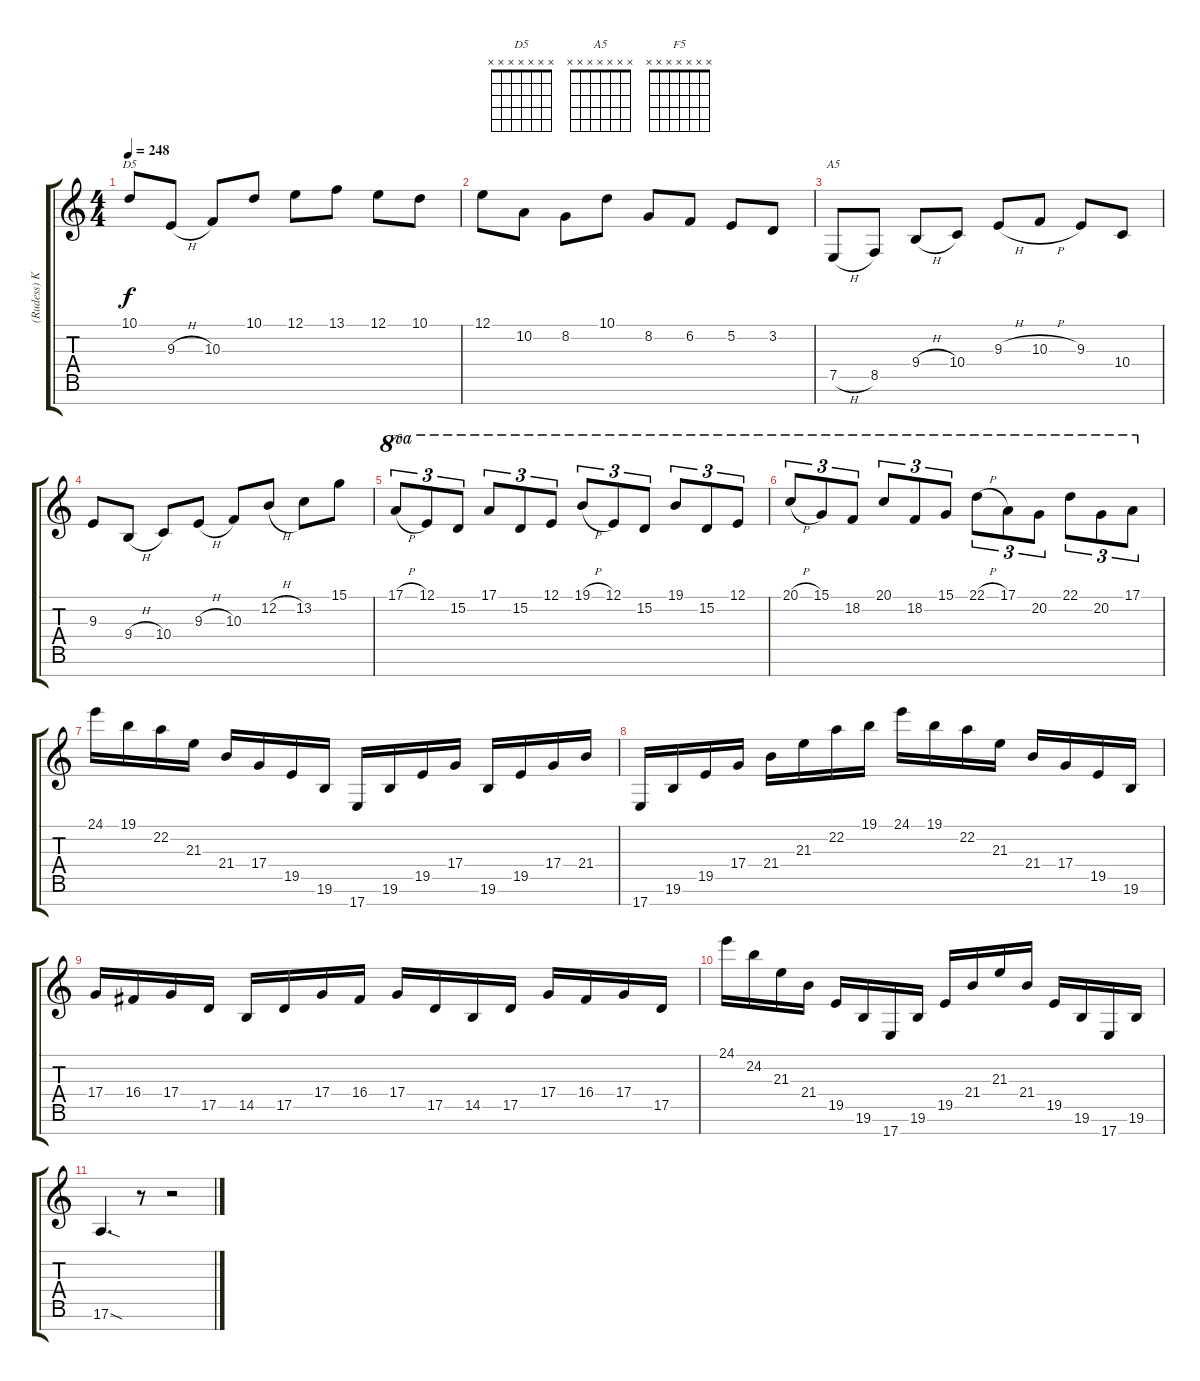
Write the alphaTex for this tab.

\track ("(Rudess) Keyboard 1" "(Rudess) K") {instrument acousticgrandpiano}
\staff {score tabs}
\tuning (E4 B3 G3 D3 A2 E2 B1) {hide}
\chord ("D5" x x x x x x x)
\chord ("A5" x x x x x x x)
\chord ("F5" x x x x x x x)
\ts (4 4)
\tempo 248
\clef g2
\ks aminor
10.1.8{ch "D5" dy f} 9.3{h}.8 10.3.8 10.1.8 12.1.8 13.1.8 12.1.8 10.1.8 |
12.1.8 10.2.8 8.2.8 10.1.8 8.2.8 6.2.8 5.2.8 3.2.8 |
7.5{h}.8{ch "A5"} 8.5.8 9.4{h}.8 10.4.8 9.3{h}.8 10.3{h}.8 9.3.8 10.4.8 |
9.3.8 9.4{h}.8 10.4.8 9.3{h}.8 10.3.8 12.2{h}.8 13.2.8 15.1.8 |
17.1{h}.8{tu (3 2) ch "F5" ot 8va} 12.1.8{tu (3 2) ot 8va} 15.2.8{tu (3 2) ot 8va} 17.1.8{tu (3 2) ot 8va} 15.2.8{tu (3 2) ot 8va} 12.1.8{tu (3 2) ot 8va} 19.1{h}.8{tu (3 2) ot 8va} 12.1.8{tu (3 2) ot 8va} 15.2.8{tu (3 2) ot 8va} 19.1.8{tu (3 2) ot 8va} 15.2.8{tu (3 2) ot 8va} 12.1.8{tu (3 2) ot 8va} |
20.1{h}.8{tu (3 2) ot 8va} 15.1.8{tu (3 2) ot 8va} 18.2.8{tu (3 2) ot 8va} 20.1.8{tu (3 2) ot 8va} 18.2.8{tu (3 2) ot 8va} 15.1.8{tu (3 2) ot 8va} 22.1{h}.8{tu (3 2) ot 8va} 17.1.8{tu (3 2) ot 8va} 20.2.8{tu (3 2) ot 8va} 22.1.8{tu (3 2) ot 8va} 20.2.8{tu (3 2) ot 8va} 17.1.8{tu (3 2) ot 8va} |
24.1.16 19.1.16 22.2.16 21.3.16 21.4.16 17.4.16 19.5.16 19.6.16 17.7.16 19.6.16 19.5.16 17.4.16 19.6.16 19.5.16 17.4.16 21.4.16 |
17.7.16 19.6.16 19.5.16 17.4.16 21.4.16 21.3.16 22.2.16 19.1.16 24.1.16 19.1.16 22.2.16 21.3.16 21.4.16 17.4.16 19.5.16 19.6.16 |
17.4.16 16.4.16 17.4.16 17.5.16 14.5.16 17.5.16 17.4.16 16.4.16 17.4.16 17.5.16 14.5.16 17.5.16 17.4.16 16.4.16 17.4.16 17.5.16 |
24.1.16 24.2.16 21.3.16 21.4.16 19.5.16 19.6.16 17.7.16 19.6.16 19.5.16 21.4.16 21.3.16 21.4.16 19.5.16 19.6.16 17.7.16 19.6.16 |
17.6{sod}.4{d} r.8 r.2
